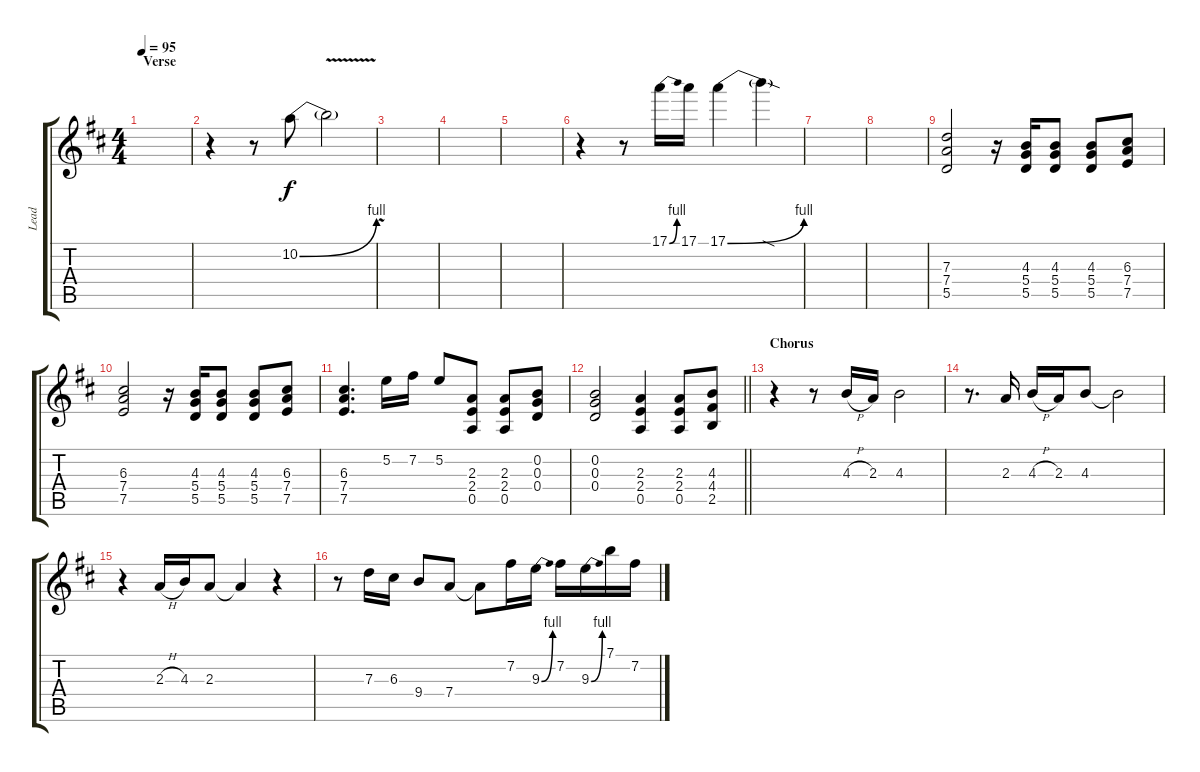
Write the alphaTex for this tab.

\track ("Lead" "Lead") {instrument distortionguitar}
\staff {score tabs}
\tuning (E4 B3 G3 D3 A2 E2) {hide}
\ts (4 4)
\section ("" "Verse")
\tempo 95
\clef g2
\ks d
|
r.4 r.8 10.2{be (bend 0 0 60 4)}.8 10.2{v t}.2 |
|
|
|
r.4 r.8 17.1{be (bend 0 0 60 4)}.16 17.1.16 17.1{be (bend 0 0 60 4)}.4 17.1{sod t}.4 |
|
|
(7.3 7.4 5.5).2 r.16 (4.3 5.4 5.5).16 (4.3 5.4 5.5).8 (4.3 5.4 5.5).8 (6.3 7.4 7.5).8 |
(6.3 7.4 7.5).2 r.16 (4.3 5.4 5.5).16 (4.3 5.4 5.5).8 (4.3 5.4 5.5).8 (6.3 7.4 7.5).8 |
(6.3 7.4 7.5).4{d} 5.2.16 7.2.16 5.2.8 (2.3 2.4 0.5).8 (2.3 2.4 0.5).8 (0.2 0.3 0.4).8 |
\barLineRight lightlight
(0.2 0.3 0.4).2 (2.3 2.4 0.5).4 (2.3 2.4 0.5).8 (4.3 4.4 2.5).8 |
\section ("" "Chorus")
r.4{volume 14} r.8 4.3{h}.16 2.3.16 4.3.2 |
r.8{d} 2.3.16 4.3{h}.16 2.3.16 4.3.8 4.3{t}.2 |
r.4 2.3{h}.16 4.3.16 2.3.8 2.3{t}.4 r.4 |
r.8 7.3.16 6.3.16 9.4.8 7.4.8 7.4{t}.8 7.2.16 9.3{be (bend 0 0 60 4)}.16 7.2.16 9.3{be (bend 0 0 60 4)}.16 7.1.16 7.2.16
